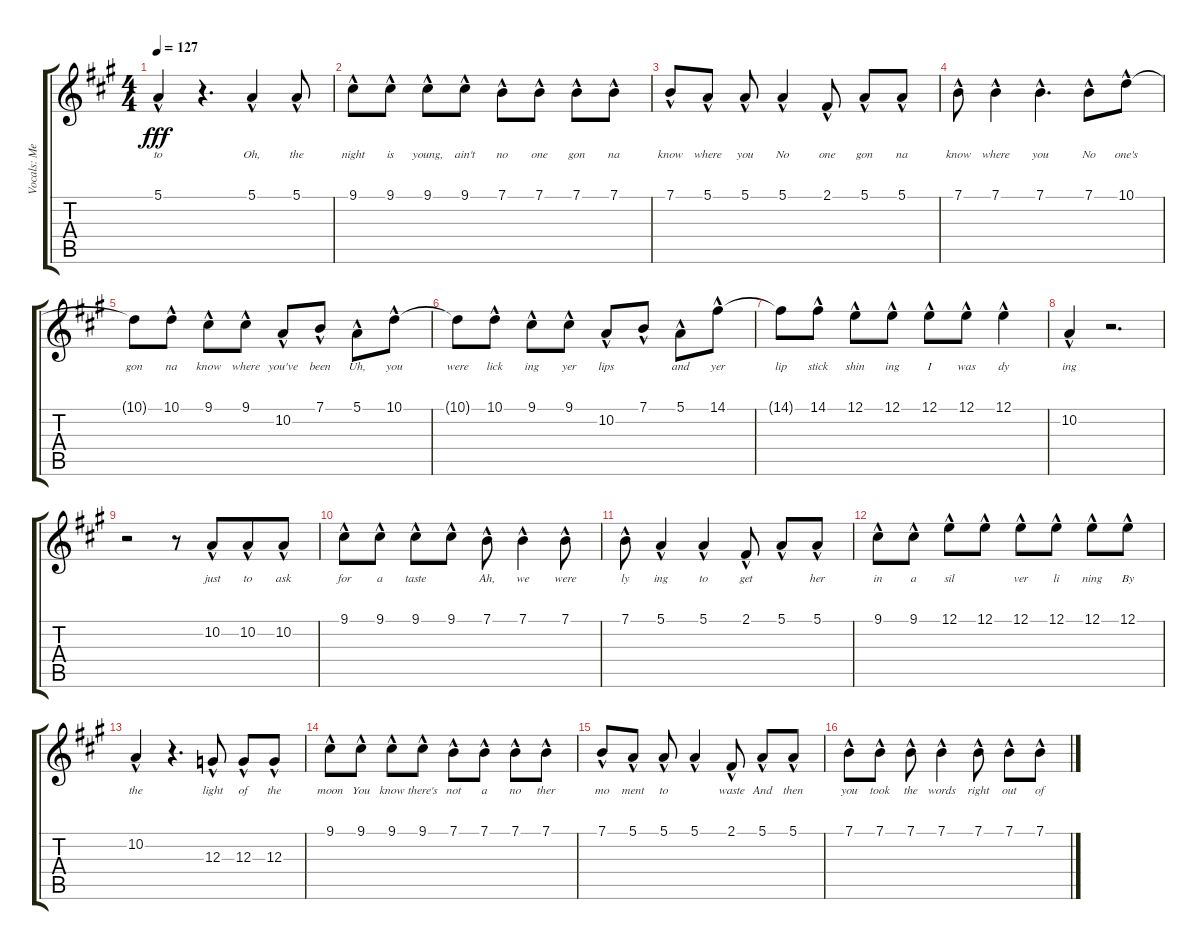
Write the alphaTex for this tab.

\track ("Vocals: Meatloaf" "Vocals: Me") {instrument lead2sawtooth}
\staff {score tabs}
\tuning (E4 B3 G3 D3 A2 E2) {hide}
\ts (4 4)
\tempo 127
\clef g2
\ks a
5.1{hac}.4{lyrics (0 "to") lyrics (1 "") lyrics (2 "") lyrics (3 "") lyrics (4 "") dy fff} r.4{d} 5.1{hac}.4{lyrics (0 "Oh,") lyrics (1 "") lyrics (2 "") lyrics (3 "") lyrics (4 "")} 5.1{hac}.8{lyrics (0 "the") lyrics (1 "") lyrics (2 "") lyrics (3 "") lyrics (4 "")} |
9.1{hac}.8{lyrics (0 "night") lyrics (1 "") lyrics (2 "") lyrics (3 "") lyrics (4 "")} 9.1{hac}.8{lyrics (0 "is") lyrics (1 "") lyrics (2 "") lyrics (3 "") lyrics (4 "")} 9.1{hac}.8{lyrics (0 "young,") lyrics (1 "") lyrics (2 "") lyrics (3 "") lyrics (4 "")} 9.1{hac}.8{lyrics (0 "ain't") lyrics (1 "") lyrics (2 "") lyrics (3 "") lyrics (4 "")} 7.1{hac}.8{lyrics (0 "no") lyrics (1 "") lyrics (2 "") lyrics (3 "") lyrics (4 "")} 7.1{hac}.8{lyrics (0 "one") lyrics (1 "") lyrics (2 "") lyrics (3 "") lyrics (4 "")} 7.1{hac}.8{lyrics (0 "gon") lyrics (1 "") lyrics (2 "") lyrics (3 "") lyrics (4 "")} 7.1{hac}.8{lyrics (0 "na") lyrics (1 "") lyrics (2 "") lyrics (3 "") lyrics (4 "")} |
7.1{hac}.8{lyrics (0 "know") lyrics (1 "") lyrics (2 "") lyrics (3 "") lyrics (4 "")} 5.1{hac}.8{lyrics (0 "where") lyrics (1 "") lyrics (2 "") lyrics (3 "") lyrics (4 "")} 5.1{hac}.8{lyrics (0 "you") lyrics (1 "") lyrics (2 "") lyrics (3 "") lyrics (4 "")} 5.1{hac}.4{lyrics (0 "No") lyrics (1 "") lyrics (2 "") lyrics (3 "") lyrics (4 "")} 2.1{hac}.8{lyrics (0 "one") lyrics (1 "") lyrics (2 "") lyrics (3 "") lyrics (4 "")} 5.1{hac}.8{lyrics (0 "gon") lyrics (1 "") lyrics (2 "") lyrics (3 "") lyrics (4 "")} 5.1{hac}.8{lyrics (0 "na") lyrics (1 "") lyrics (2 "") lyrics (3 "") lyrics (4 "")} |
7.1{hac}.8{lyrics (0 "know") lyrics (1 "") lyrics (2 "") lyrics (3 "") lyrics (4 "")} 7.1{hac}.4{lyrics (0 "where") lyrics (1 "") lyrics (2 "") lyrics (3 "") lyrics (4 "")} 7.1{hac}.4{d lyrics (0 "you") lyrics (1 "") lyrics (2 "") lyrics (3 "") lyrics (4 "")} 7.1{hac}.8{lyrics (0 "No") lyrics (1 "") lyrics (2 "") lyrics (3 "") lyrics (4 "")} 10.1{hac}.8{lyrics (0 "one's") lyrics (1 "") lyrics (2 "") lyrics (3 "") lyrics (4 "")} |
10.1{t}.8{lyrics (0 "gon") lyrics (1 "") lyrics (2 "") lyrics (3 "") lyrics (4 "")} 10.1{hac}.8{lyrics (0 "na") lyrics (1 "") lyrics (2 "") lyrics (3 "") lyrics (4 "")} 9.1{hac}.8{lyrics (0 "know") lyrics (1 "") lyrics (2 "") lyrics (3 "") lyrics (4 "")} 9.1{hac}.8{lyrics (0 "where") lyrics (1 "") lyrics (2 "") lyrics (3 "") lyrics (4 "")} 10.2{hac}.8{lyrics (0 "you've") lyrics (1 "") lyrics (2 "") lyrics (3 "") lyrics (4 "")} 7.1{hac}.8{lyrics (0 "been") lyrics (1 "") lyrics (2 "") lyrics (3 "") lyrics (4 "")} 5.1{hac}.8{lyrics (0 "Uh,") lyrics (1 "") lyrics (2 "") lyrics (3 "") lyrics (4 "")} 10.1{hac}.8{lyrics (0 "you") lyrics (1 "") lyrics (2 "") lyrics (3 "") lyrics (4 "")} |
10.1{t}.8{lyrics (0 "were") lyrics (1 "") lyrics (2 "") lyrics (3 "") lyrics (4 "")} 10.1{hac}.8{lyrics (0 "lick") lyrics (1 "") lyrics (2 "") lyrics (3 "") lyrics (4 "")} 9.1{hac}.8{lyrics (0 "ing") lyrics (1 "") lyrics (2 "") lyrics (3 "") lyrics (4 "")} 9.1{hac}.8{lyrics (0 "yer") lyrics (1 "") lyrics (2 "") lyrics (3 "") lyrics (4 "")} 10.2{hac}.8{lyrics (0 "lips") lyrics (1 "") lyrics (2 "") lyrics (3 "") lyrics (4 "")} 7.1{hac}.8{lyrics (0 "") lyrics (1 "") lyrics (2 "") lyrics (3 "") lyrics (4 "")} 5.1{hac}.8{lyrics (0 "and") lyrics (1 "") lyrics (2 "") lyrics (3 "") lyrics (4 "")} 14.1{hac}.8{lyrics (0 "yer") lyrics (1 "") lyrics (2 "") lyrics (3 "") lyrics (4 "")} |
14.1{t}.8{lyrics (0 "lip") lyrics (1 "") lyrics (2 "") lyrics (3 "") lyrics (4 "")} 14.1{hac}.8{lyrics (0 "stick") lyrics (1 "") lyrics (2 "") lyrics (3 "") lyrics (4 "")} 12.1{hac}.8{lyrics (0 "shin") lyrics (1 "") lyrics (2 "") lyrics (3 "") lyrics (4 "")} 12.1{hac}.8{lyrics (0 "ing") lyrics (1 "") lyrics (2 "") lyrics (3 "") lyrics (4 "")} 12.1{hac}.8{lyrics (0 "I") lyrics (1 "") lyrics (2 "") lyrics (3 "") lyrics (4 "")} 12.1{hac}.8{lyrics (0 "was") lyrics (1 "") lyrics (2 "") lyrics (3 "") lyrics (4 "")} 12.1{hac}.4{lyrics (0 "dy") lyrics (1 "") lyrics (2 "") lyrics (3 "") lyrics (4 "")} |
10.2{hac}.4{lyrics (0 "ing") lyrics (1 "") lyrics (2 "") lyrics (3 "") lyrics (4 "")} r.2{d} |
r.2 r.8 10.2{hac}.8{lyrics (0 "just") lyrics (1 "") lyrics (2 "") lyrics (3 "") lyrics (4 "") beam merge} 10.2{hac}.8{lyrics (0 "to") lyrics (1 "") lyrics (2 "") lyrics (3 "") lyrics (4 "")} 10.2{hac}.8{lyrics (0 "ask") lyrics (1 "") lyrics (2 "") lyrics (3 "") lyrics (4 "")} |
9.1{hac}.8{lyrics (0 "for") lyrics (1 "") lyrics (2 "") lyrics (3 "") lyrics (4 "")} 9.1{hac}.8{lyrics (0 "a") lyrics (1 "") lyrics (2 "") lyrics (3 "") lyrics (4 "")} 9.1{hac}.8{lyrics (0 "taste") lyrics (1 "") lyrics (2 "") lyrics (3 "") lyrics (4 "")} 9.1{hac}.8{lyrics (0 "") lyrics (1 "") lyrics (2 "") lyrics (3 "") lyrics (4 "")} 7.1{hac}.8{lyrics (0 "Ah,") lyrics (1 "") lyrics (2 "") lyrics (3 "") lyrics (4 "")} 7.1{hac}.4{lyrics (0 "we") lyrics (1 "") lyrics (2 "") lyrics (3 "") lyrics (4 "")} 7.1{hac}.8{lyrics (0 "were") lyrics (1 "") lyrics (2 "") lyrics (3 "") lyrics (4 "")} |
7.1{hac}.8{lyrics (0 "ly") lyrics (1 "") lyrics (2 "") lyrics (3 "") lyrics (4 "")} 5.1{hac}.4{lyrics (0 "ing") lyrics (1 "") lyrics (2 "") lyrics (3 "") lyrics (4 "")} 5.1{hac}.4{lyrics (0 "to") lyrics (1 "") lyrics (2 "") lyrics (3 "") lyrics (4 "")} 2.1{hac}.8{lyrics (0 "get") lyrics (1 "") lyrics (2 "") lyrics (3 "") lyrics (4 "")} 5.1{hac}.8{lyrics (0 "") lyrics (1 "") lyrics (2 "") lyrics (3 "") lyrics (4 "")} 5.1{hac}.8{lyrics (0 "her") lyrics (1 "") lyrics (2 "") lyrics (3 "") lyrics (4 "")} |
9.1{hac}.8{lyrics (0 "in") lyrics (1 "") lyrics (2 "") lyrics (3 "") lyrics (4 "")} 9.1{hac}.8{lyrics (0 "a") lyrics (1 "") lyrics (2 "") lyrics (3 "") lyrics (4 "")} 12.1{hac}.8{lyrics (0 "sil") lyrics (1 "") lyrics (2 "") lyrics (3 "") lyrics (4 "")} 12.1{hac}.8{lyrics (0 "") lyrics (1 "") lyrics (2 "") lyrics (3 "") lyrics (4 "")} 12.1{hac}.8{lyrics (0 "ver") lyrics (1 "") lyrics (2 "") lyrics (3 "") lyrics (4 "")} 12.1{hac}.8{lyrics (0 "li") lyrics (1 "") lyrics (2 "") lyrics (3 "") lyrics (4 "")} 12.1{hac}.8{lyrics (0 "ning") lyrics (1 "") lyrics (2 "") lyrics (3 "") lyrics (4 "")} 12.1{hac}.8{lyrics (0 "By") lyrics (1 "") lyrics (2 "") lyrics (3 "") lyrics (4 "")} |
10.2{hac}.4{lyrics (0 "the") lyrics (1 "") lyrics (2 "") lyrics (3 "") lyrics (4 "")} r.4{d} 12.3{hac}.8{lyrics (0 "light") lyrics (1 "") lyrics (2 "") lyrics (3 "") lyrics (4 "")} 12.3{hac}.8{lyrics (0 "of") lyrics (1 "") lyrics (2 "") lyrics (3 "") lyrics (4 "")} 12.3{hac}.8{lyrics (0 "the") lyrics (1 "") lyrics (2 "") lyrics (3 "") lyrics (4 "")} |
9.1{hac}.8{lyrics (0 "moon") lyrics (1 "") lyrics (2 "") lyrics (3 "") lyrics (4 "")} 9.1{hac}.8{lyrics (0 "You") lyrics (1 "") lyrics (2 "") lyrics (3 "") lyrics (4 "")} 9.1{hac}.8{lyrics (0 "know") lyrics (1 "") lyrics (2 "") lyrics (3 "") lyrics (4 "")} 9.1{hac}.8{lyrics (0 "there's") lyrics (1 "") lyrics (2 "") lyrics (3 "") lyrics (4 "")} 7.1{hac}.8{lyrics (0 "not") lyrics (1 "") lyrics (2 "") lyrics (3 "") lyrics (4 "")} 7.1{hac}.8{lyrics (0 "a") lyrics (1 "") lyrics (2 "") lyrics (3 "") lyrics (4 "")} 7.1{hac}.8{lyrics (0 "no") lyrics (1 "") lyrics (2 "") lyrics (3 "") lyrics (4 "")} 7.1{hac}.8{lyrics (0 "ther") lyrics (1 "") lyrics (2 "") lyrics (3 "") lyrics (4 "")} |
7.1{hac}.8{lyrics (0 "mo") lyrics (1 "") lyrics (2 "") lyrics (3 "") lyrics (4 "")} 5.1{hac}.8{lyrics (0 "ment") lyrics (1 "") lyrics (2 "") lyrics (3 "") lyrics (4 "")} 5.1{hac}.8{lyrics (0 "to") lyrics (1 "") lyrics (2 "") lyrics (3 "") lyrics (4 "")} 5.1{hac}.4{lyrics (0 "") lyrics (1 "") lyrics (2 "") lyrics (3 "") lyrics (4 "")} 2.1{hac}.8{lyrics (0 "waste") lyrics (1 "") lyrics (2 "") lyrics (3 "") lyrics (4 "")} 5.1{hac}.8{lyrics (0 "And") lyrics (1 "") lyrics (2 "") lyrics (3 "") lyrics (4 "")} 5.1{hac}.8{lyrics (0 "then") lyrics (1 "") lyrics (2 "") lyrics (3 "") lyrics (4 "")} |
7.1{hac}.8{lyrics (0 "you") lyrics (1 "") lyrics (2 "") lyrics (3 "") lyrics (4 "")} 7.1{hac}.8{lyrics (0 "took") lyrics (1 "") lyrics (2 "") lyrics (3 "") lyrics (4 "")} 7.1{hac}.8{lyrics (0 "the") lyrics (1 "") lyrics (2 "") lyrics (3 "") lyrics (4 "")} 7.1{hac}.4{lyrics (0 "words") lyrics (1 "") lyrics (2 "") lyrics (3 "") lyrics (4 "")} 7.1{hac}.8{lyrics (0 "right") lyrics (1 "") lyrics (2 "") lyrics (3 "") lyrics (4 "")} 7.1{hac}.8{lyrics (0 "out") lyrics (1 "") lyrics (2 "") lyrics (3 "") lyrics (4 "")} 7.1{hac}.8{lyrics (0 "of") lyrics (1 "") lyrics (2 "") lyrics (3 "") lyrics (4 "")}
